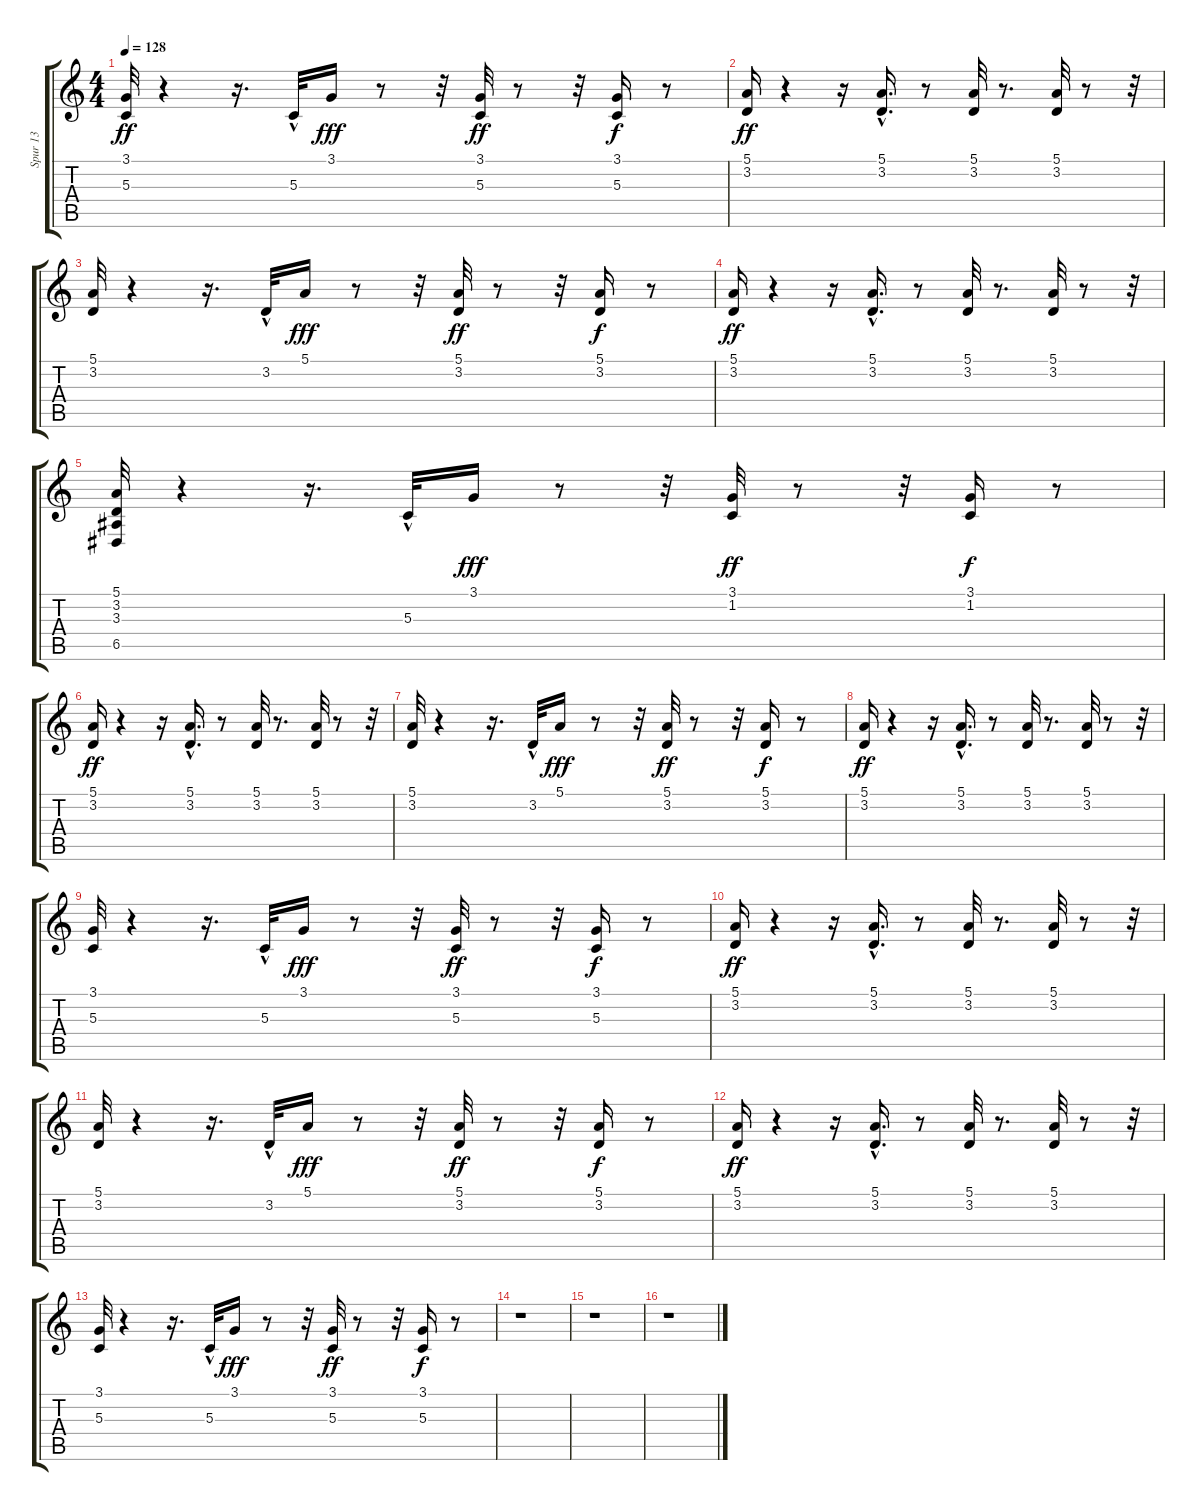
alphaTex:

\track ("Spur 13" "Spur 13") {instrument synthbrass1}
\staff {score tabs}
\tuning (E4 B3 G3 D3 A2 E2) {hide}
\ts (4 4)
\tempo 128
\clef g2
\ks c
(3.1 5.3).32{dy ff} r.4 r.16{d} 5.3{hac}.32 3.1.16{dy fff} r.8 r.32 (3.1 5.3).32{dy ff} r.8 r.32 (3.1 5.3).16{dy f} r.8 |
(5.1 3.2).16{dy ff} r.4 r.16 (5.1{hac} 3.2{hac}).16{d} r.8 (5.1 3.2).32 r.8{d} (5.1 3.2).32 r.8 r.32 |
(5.1 3.2).32 r.4 r.16{d} 3.2{hac}.32 5.1.16{dy fff} r.8 r.32 (5.1 3.2).32{dy ff} r.8 r.32 (5.1 3.2).16{dy f} r.8 |
(5.1 3.2).16{dy ff} r.4 r.16 (5.1{hac} 3.2{hac}).16{d} r.8 (5.1 3.2).32 r.8{d} (5.1 3.2).32 r.8 r.32 |
(5.1 3.2 3.3 6.5).32 r.4 r.16{d} 5.3{hac}.32 3.1.16{dy fff} r.8 r.32 (3.1 1.2).32{dy ff} r.8 r.32 (3.1 1.2).16{dy f} r.8 |
(5.1 3.2).16{dy ff} r.4 r.16 (5.1{hac} 3.2{hac}).16{d} r.8 (5.1 3.2).32 r.8{d} (5.1 3.2).32 r.8 r.32 |
(5.1 3.2).32 r.4 r.16{d} 3.2{hac}.32 5.1.16{dy fff} r.8 r.32 (5.1 3.2).32{dy ff} r.8 r.32 (5.1 3.2).16{dy f} r.8 |
(5.1 3.2).16{dy ff} r.4 r.16 (5.1{hac} 3.2{hac}).16{d} r.8 (5.1 3.2).32 r.8{d} (5.1 3.2).32 r.8 r.32 |
(3.1 5.3).32 r.4 r.16{d} 5.3{hac}.32 3.1.16{dy fff} r.8 r.32 (3.1 5.3).32{dy ff} r.8 r.32 (3.1 5.3).16{dy f} r.8 |
(5.1 3.2).16{dy ff} r.4 r.16 (5.1{hac} 3.2{hac}).16{d} r.8 (5.1 3.2).32 r.8{d} (5.1 3.2).32 r.8 r.32 |
(5.1 3.2).32 r.4 r.16{d} 3.2{hac}.32 5.1.16{dy fff} r.8 r.32 (5.1 3.2).32{dy ff} r.8 r.32 (5.1 3.2).16{dy f} r.8 |
(5.1 3.2).16{dy ff} r.4 r.16 (5.1{hac} 3.2{hac}).16{d} r.8 (5.1 3.2).32 r.8{d} (5.1 3.2).32 r.8 r.32 |
(3.1 5.3).32 r.4 r.16{d} 5.3{hac}.32 3.1.16{dy fff} r.8 r.32 (3.1 5.3).32{dy ff} r.8 r.32 (3.1 5.3).16{dy f} r.8 |
r.1 |
r.1 |
r.1
